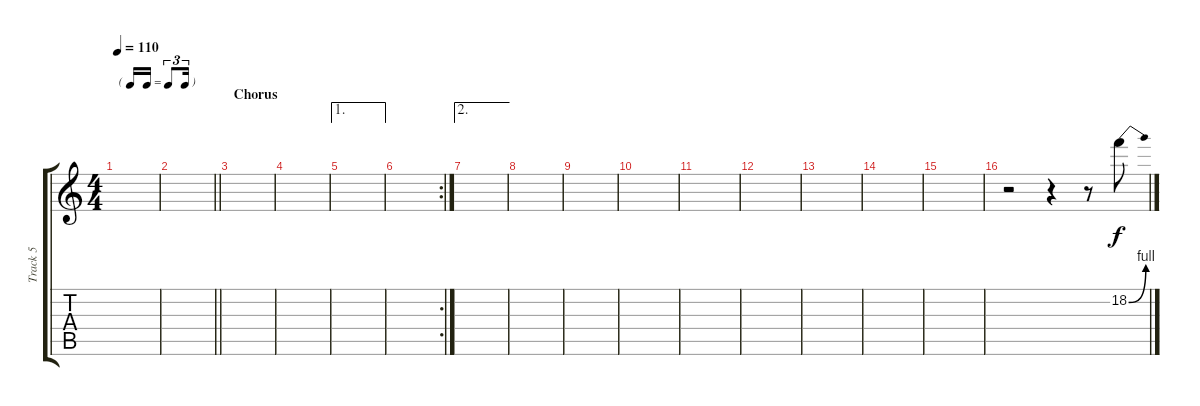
\track ("Track 5" "Track 5") {instrument distortionguitar}
\staff {score tabs}
\tuning (E4 B3 G3 D3 A2 E2) {hide}
\ts (4 4)
\tf triplet16th
\tempo 110
\clef g2
\ks c
|
\barLineRight lightlight
|
\section ("" "Chorus")
|
|
\ae 1
|
\rc 2
|
\ae 2
|
|
|
|
|
|
|
|
|
r.2 r.4 r.8 18.2{be (bend 0 0 60 4)}.8
